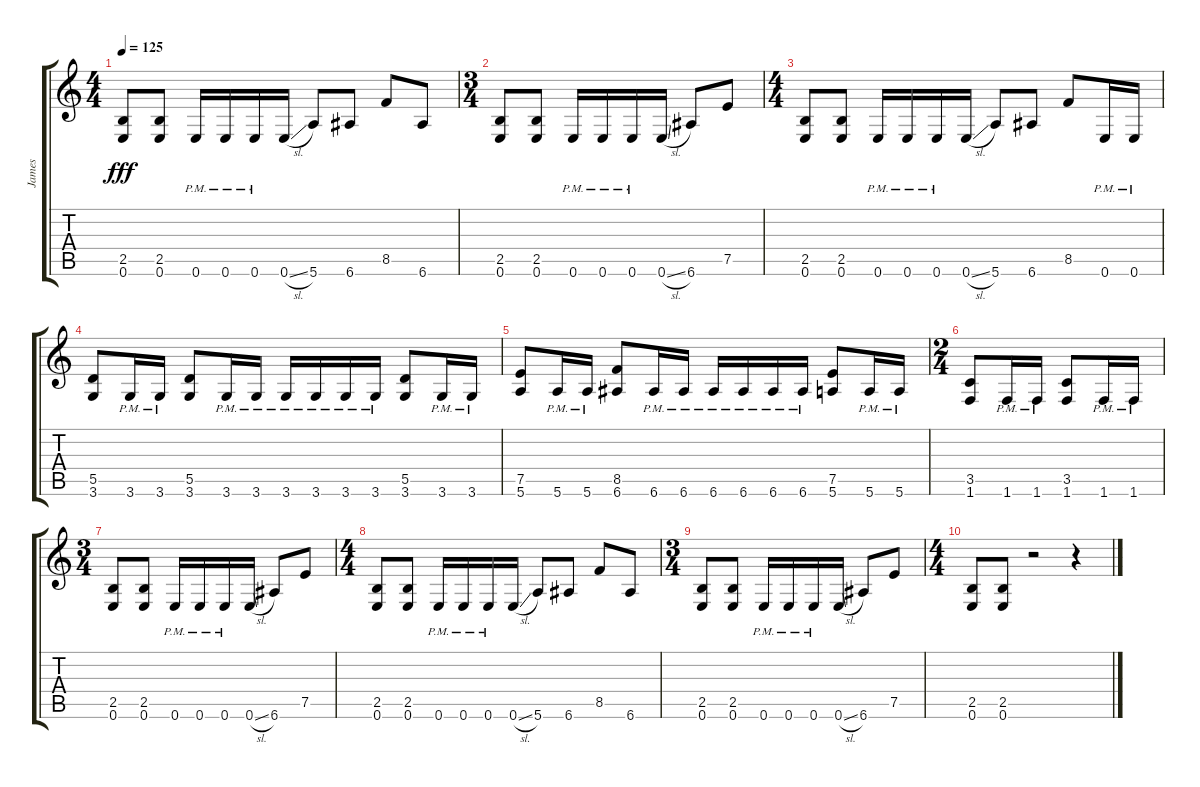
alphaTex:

\track ("James" "James") {instrument distortionguitar}
\staff {score tabs}
\tuning (E4 B3 G3 D3 A2 E2) {hide}
\ts (4 4)
\tempo 125
\clef g2
\ks c
(2.5 0.6).8{dy fff} (2.5 0.6).8 0.6{pm}.16 0.6{pm}.16 0.6{pm}.16 0.6{sl}.16 5.6.8 6.6.8 8.5.8 6.6.8 |
\ts (3 4)
(2.5 0.6).8 (2.5 0.6).8 0.6{pm}.16 0.6{pm}.16 0.6{pm}.16 0.6{sl}.16 6.6.8 7.5.8 |
\ts (4 4)
(2.5 0.6).8 (2.5 0.6).8 0.6{pm}.16 0.6{pm}.16 0.6{pm}.16 0.6{sl}.16 5.6.8 6.6.8 8.5.8 0.6{pm}.16 0.6{pm}.16 |
(5.5 3.6).8 3.6{pm}.16 3.6{pm}.16 (5.5 3.6).8 3.6{pm}.16 3.6{pm}.16 3.6{pm}.16 3.6{pm}.16 3.6{pm}.16 3.6{pm}.16 (5.5 3.6).8 3.6{pm}.16 3.6{pm}.16 |
(7.5 5.6).8 5.6{pm}.16 5.6{pm}.16 (8.5 6.6).8 6.6{pm}.16 6.6{pm}.16 6.6{pm}.16 6.6{pm}.16 6.6{pm}.16 6.6{pm}.16 (7.5 5.6).8 5.6{pm}.16 5.6{pm}.16 |
\ts (2 4)
(3.5 1.6).8 1.6{pm}.16 1.6{pm}.16 (3.5 1.6).8 1.6{pm}.16 1.6{pm}.16 |
\ts (3 4)
(2.5 0.6).8 (2.5 0.6).8 0.6{pm}.16 0.6{pm}.16 0.6{pm}.16 0.6{sl}.16 6.6.8 7.5.8 |
\ts (4 4)
(2.5 0.6).8 (2.5 0.6).8 0.6{pm}.16 0.6{pm}.16 0.6{pm}.16 0.6{sl}.16 5.6.8 6.6.8 8.5.8 6.6.8 |
\ts (3 4)
(2.5 0.6).8 (2.5 0.6).8 0.6{pm}.16 0.6{pm}.16 0.6{pm}.16 0.6{sl}.16 6.6.8 7.5.8 |
\ts (4 4)
(2.5 0.6).8 (2.5 0.6).8 r.2 r.4
